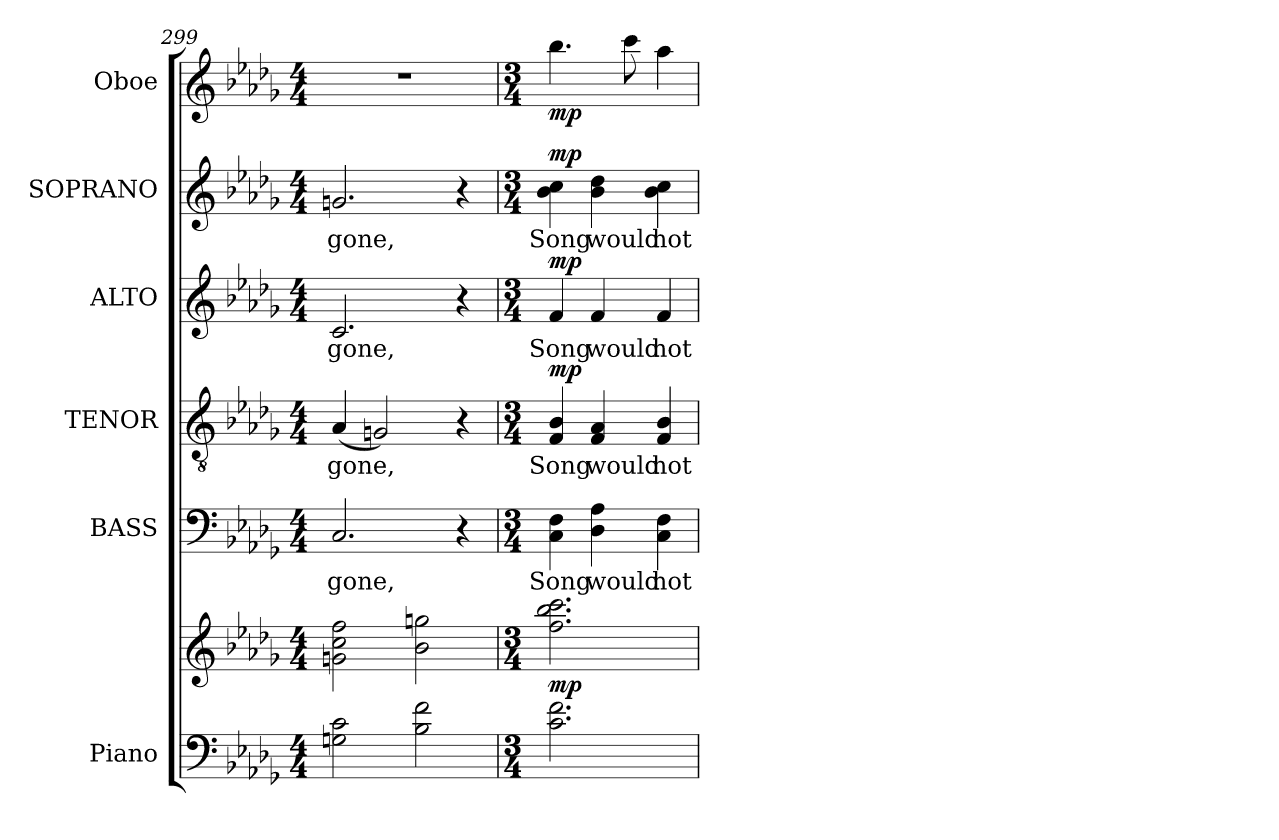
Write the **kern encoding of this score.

**kern	**kern	**dynam	**kern	**text	**kern	**text	**dynam	**kern	**text	**dynam	**kern	**text	**dynam	**kern	**dynam
*part6	*part6	*part6	*part5	*part5	*part4	*part4	*part4	*part3	*part3	*part3	*part2	*part2	*part2	*part1	*part1
*staff7	*staff6	*staff6/7	*staff5	*staff5	*staff4	*staff4	*staff4	*staff3	*staff3	*staff3	*staff2	*staff2	*staff2	*staff1	*staff1
*I"Piano	*	*	*I"BASS	*	*I"TENOR	*	*	*I"ALTO	*	*	*I"SOPRANO	*	*	*I"Oboe	*
*I'Pno.	*	*	*I'B.	*	*I'T.	*	*	*I'A.	*	*	*I'S.	*	*	*I'Ob.	*
*clefF4	*clefG2	*	*clefF4	*	*clefGv2	*	*	*clefG2	*	*	*clefG2	*	*	*clefG2	*
*	*	*	*	*	*ITrd7c12	*	*	*	*	*	*	*	*	*	*
*k[b-e-a-d-g-]	*k[b-e-a-d-g-]	*	*k[b-e-a-d-g-]	*	*k[b-e-a-d-g-]	*	*	*k[b-e-a-d-g-]	*	*	*k[b-e-a-d-g-]	*	*	*k[b-e-a-d-g-]	*
*D-:	*D-:	*	*D-:	*	*D-:	*	*	*D-:	*	*	*D-:	*	*	*D-:	*
*M4/4	*M4/4	*	*M4/4	*	*M4/4	*	*	*M4/4	*	*	*M4/4	*	*	*M4/4	*
=299	=299	=299	=299	=299	=299	=299	=299	=299	=299	=299	=299	=299	=299	=299	=299
!	!	!	!	!LO:LY:b:color=#000000	!	!	!	!	!	!	!	!	!	!	!
!	!	!	!	!	!	!LO:LY:b:color=#000000	!	!	!	!	!	!	!	!	!
!	!	!	!	!	!	!	!	!	!LO:LY:b:color=#000000	!	!	!	!	!	!
!	!	!	!	!	!	!	!	!	!	!	!	!LO:LY:b:color=#000000	!	!	!
2Gni\ 2ci	2gni\ 2cci 2ffi	.	2.Ci/	gone,	(4AA-i/	gone,	.	2.ci/	gone,	.	2.gni/	gone,	.	1r	.
.	.	.	.	.	2GGni/)	.	.	.	.	.	.	.	.	.	.
2B-i\ 2fi	2b-i\ 2ggni	] ]	.	.	.	.	.	.	.	.	.	.	.	.	.
.	.	.	4r	.	4r	.	.	4r	.	.	4r	.	.	.	.
=300	=300	=300	=300	=300	=300	=300	=300	=300	=300	=300	=300	=300	=300	=300	=300
*M3/4	*M3/4	*	*M3/4	*	*M3/4	*	*	*M3/4	*	*	*M3/4	*	*	*M3/4	*
!	!	!	!	!LO:LY:b:color=#000000	!	!	!	!	!	!	!	!	!	!	!
!	!	!	!	!	!	!LO:LY:b:color=#000000	!	!	!	!	!	!	!	!	!
!	!	!	!	!	!	!	!	!	!LO:LY:b:color=#000000	!	!	!	!	!	!
!	!	!	!	!	!	!	!	!	!	!	!	!LO:LY:b:color=#000000	!	!	!
2.ci\ 2.fi	2.ffi\ 2.bb-i 2.ccci	mp	4Ci\ 4Fi	Song	4FFi/ 4BB-i	Song	mp	4fi/	Song	mp	4b-i\ 4cci	Song	mp	4.bb-i\	mp
!	!	!	!	!LO:LY:b:color=#000000	!	!	!	!	!	!	!	!	!	!	!
!	!	!	!	!	!	!LO:LY:b:color=#000000	!	!	!	!	!	!	!	!	!
!	!	!	!	!	!	!	!	!	!LO:LY:b:color=#000000	!	!	!	!	!	!
!	!	!	!	!	!	!	!	!	!	!	!	!LO:LY:b:color=#000000	!	!	!
.	.	.	4D-i\ 4A-i	would	4FFi/ 4AA-i	would	.	4fi/	would	.	4b-i\ 4dd-i	would	.	.	.
.	.	.	.	.	.	.	.	.	.	.	.	.	.	8ccci\	.
!	!	!	!	!LO:LY:b:color=#000000	!	!	!	!	!	!	!	!	!	!	!
!	!	!	!	!	!	!LO:LY:b:color=#000000	!	!	!	!	!	!	!	!	!
!	!	!	!	!	!	!	!	!	!LO:LY:b:color=#000000	!	!	!	!	!	!
!	!	!	!	!	!	!	!	!	!	!	!	!LO:LY:b:color=#000000	!	!	!
.	.	.	4Ci\ 4Fi	not	4FFi/ 4BB-i	not	.	4fi/	not	.	4b-i\ 4cci	not	.	4aa-i\	.
=	=	=	=	=	=	=	=	=	=	=	=	=	=	=	=
*-	*-	*-	*-	*-	*-	*-	*-	*-	*-	*-	*-	*-	*-	*-	*-
